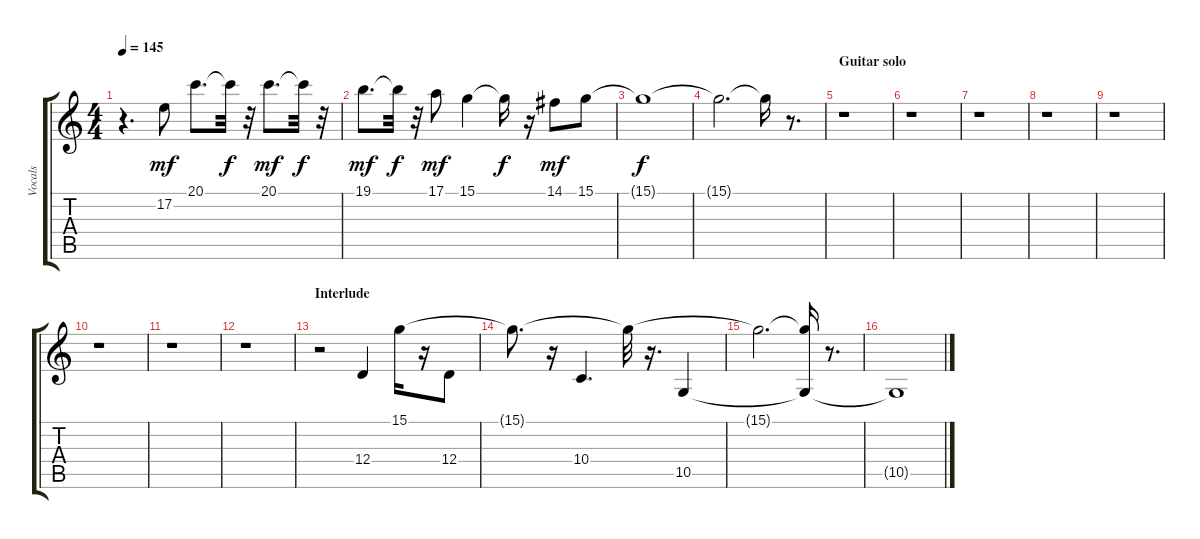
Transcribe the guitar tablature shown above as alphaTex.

\track ("Vocals" "Vocals") {instrument clarinet}
\staff {score tabs}
\tuning (E4 B3 G3 D3 A2 E2) {hide}
\ts (4 4)
\tempo 145
\clef g2
\ks c
r.4{d dy f} 17.2.8{dy mf} 20.1.8{d} 20.1{t}.32{dy f} r.32 20.1.8{d dy mf} 20.1{t}.32{dy f} r.32 |
19.1.8{d dy mf} 19.1{t}.32{dy f} r.32 17.1.8{dy mf} 15.1.4 15.1{t}.16{dy f} r.16 14.1.8{dy mf} 15.1.8 |
15.1{t}.1{dy f} |
15.1{t}.2{d} 15.1{t}.16 r.8{d} |
\section ("" "Guitar solo")
r.1 |
\section ("" "")
r.1 |
r.1 |
r.1 |
r.1 |
r.1 |
r.1 |
r.1 |
\section ("" "Interlude")
r.2 12.4.4 15.1.16 r.16 12.4.8 |
\section ("" "")
15.1{t}.8{d} r.16 10.4.4{d} 15.1{t}.32 r.16{d} 10.5.4 |
15.1{t}.2{d} (15.1{t} 10.5{t}).16 r.8{d} |
10.5{t}.1
